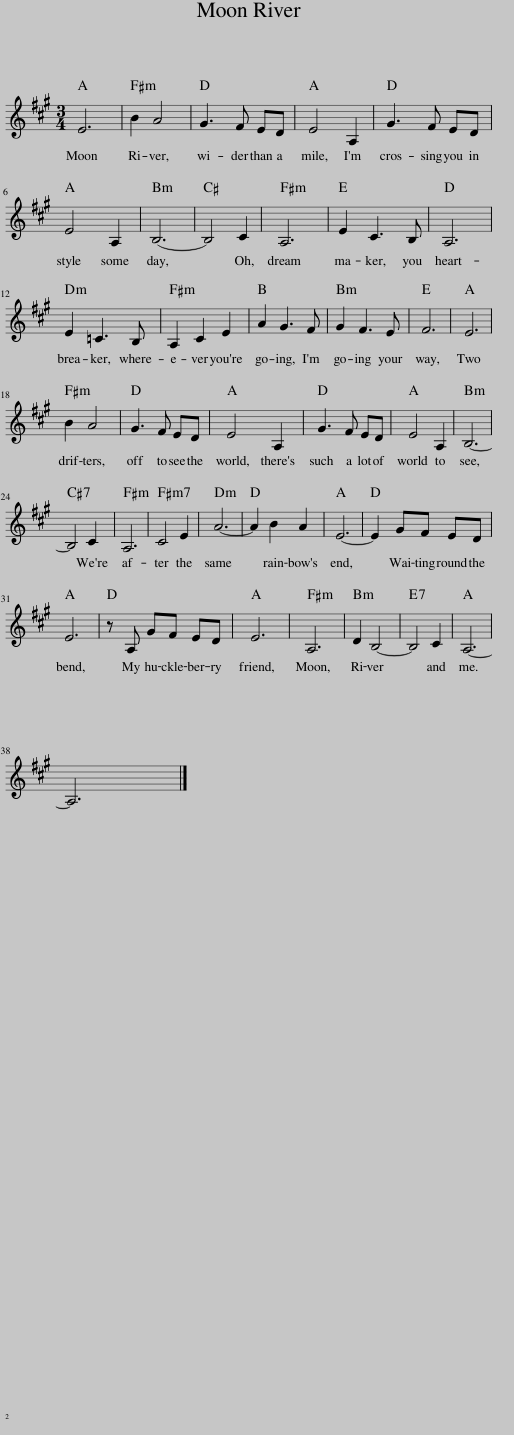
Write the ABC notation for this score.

X:1
L:1/8
M:3/4
I:linebreak $
K:A
V:1 treble
V:1
 E6 | B2 A4 | G3 F ED | E4 A,2 | G3 F ED |$ %5
 E4 A,2 | B,6- | B,4 C2 | A,6 | E2 C3 B, | %10
 A,6 |$ E2 =C3 B, | A,2 C2 E2 | A2 G3 F | G2 F3 E | %15
 F6 | E6 |$ B2 A4 | G3 F ED | E4 A,2 | %20
 G3 F ED | E4 A,2 | B,6- |$ B,4 C2 | A,6 | %25
 C4 E2 | A6- | A2 B2 A2 | E6- | E2 GF ED |$ %30
 E6 | z A, GF ED | E6 | A,6 | D2 B,4- | %35
 B,4 C2 | A,6- |$ A,6 |] %38
